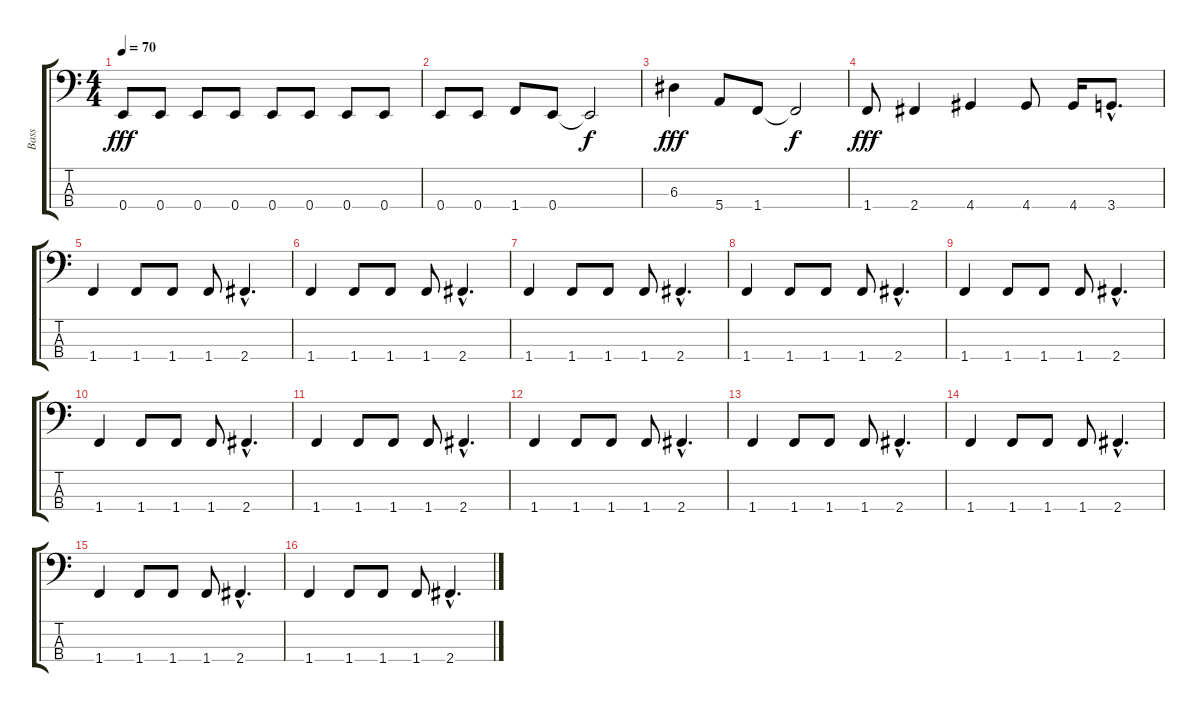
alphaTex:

\track ("Bass" "Bass") {instrument electricbassfinger}
\staff {score tabs}
\tuning (G2 D2 A1 E1) {hide}
\ts (4 4)
\tempo 70
\clef f4
\ks c
0.4.8{dy fff} 0.4.8 0.4.8 0.4.8 0.4.8 0.4.8 0.4.8 0.4.8 |
0.4.8 0.4.8 1.4.8 0.4.8 0.4{t}.2{dy f} |
6.3.4{dy fff} 5.4.8 1.4.8 1.4{t}.2{dy f} |
1.4.8{dy fff} 2.4.4 4.4.4 4.4.8 4.4.16 3.4{hac}.8{d} |
1.4.4 1.4.8 1.4.8 1.4.8 2.4{hac}.4{d} |
1.4.4 1.4.8 1.4.8 1.4.8 2.4{hac}.4{d} |
1.4.4 1.4.8 1.4.8 1.4.8 2.4{hac}.4{d} |
1.4.4 1.4.8 1.4.8 1.4.8 2.4{hac}.4{d} |
1.4.4 1.4.8 1.4.8 1.4.8 2.4{hac}.4{d} |
1.4.4 1.4.8 1.4.8 1.4.8 2.4{hac}.4{d} |
1.4.4 1.4.8 1.4.8 1.4.8 2.4{hac}.4{d} |
1.4.4 1.4.8 1.4.8 1.4.8 2.4{hac}.4{d} |
1.4.4 1.4.8 1.4.8 1.4.8 2.4{hac}.4{d} |
1.4.4 1.4.8 1.4.8 1.4.8 2.4{hac}.4{d} |
1.4.4 1.4.8 1.4.8 1.4.8 2.4{hac}.4{d} |
1.4.4 1.4.8 1.4.8 1.4.8 2.4{hac}.4{d}
